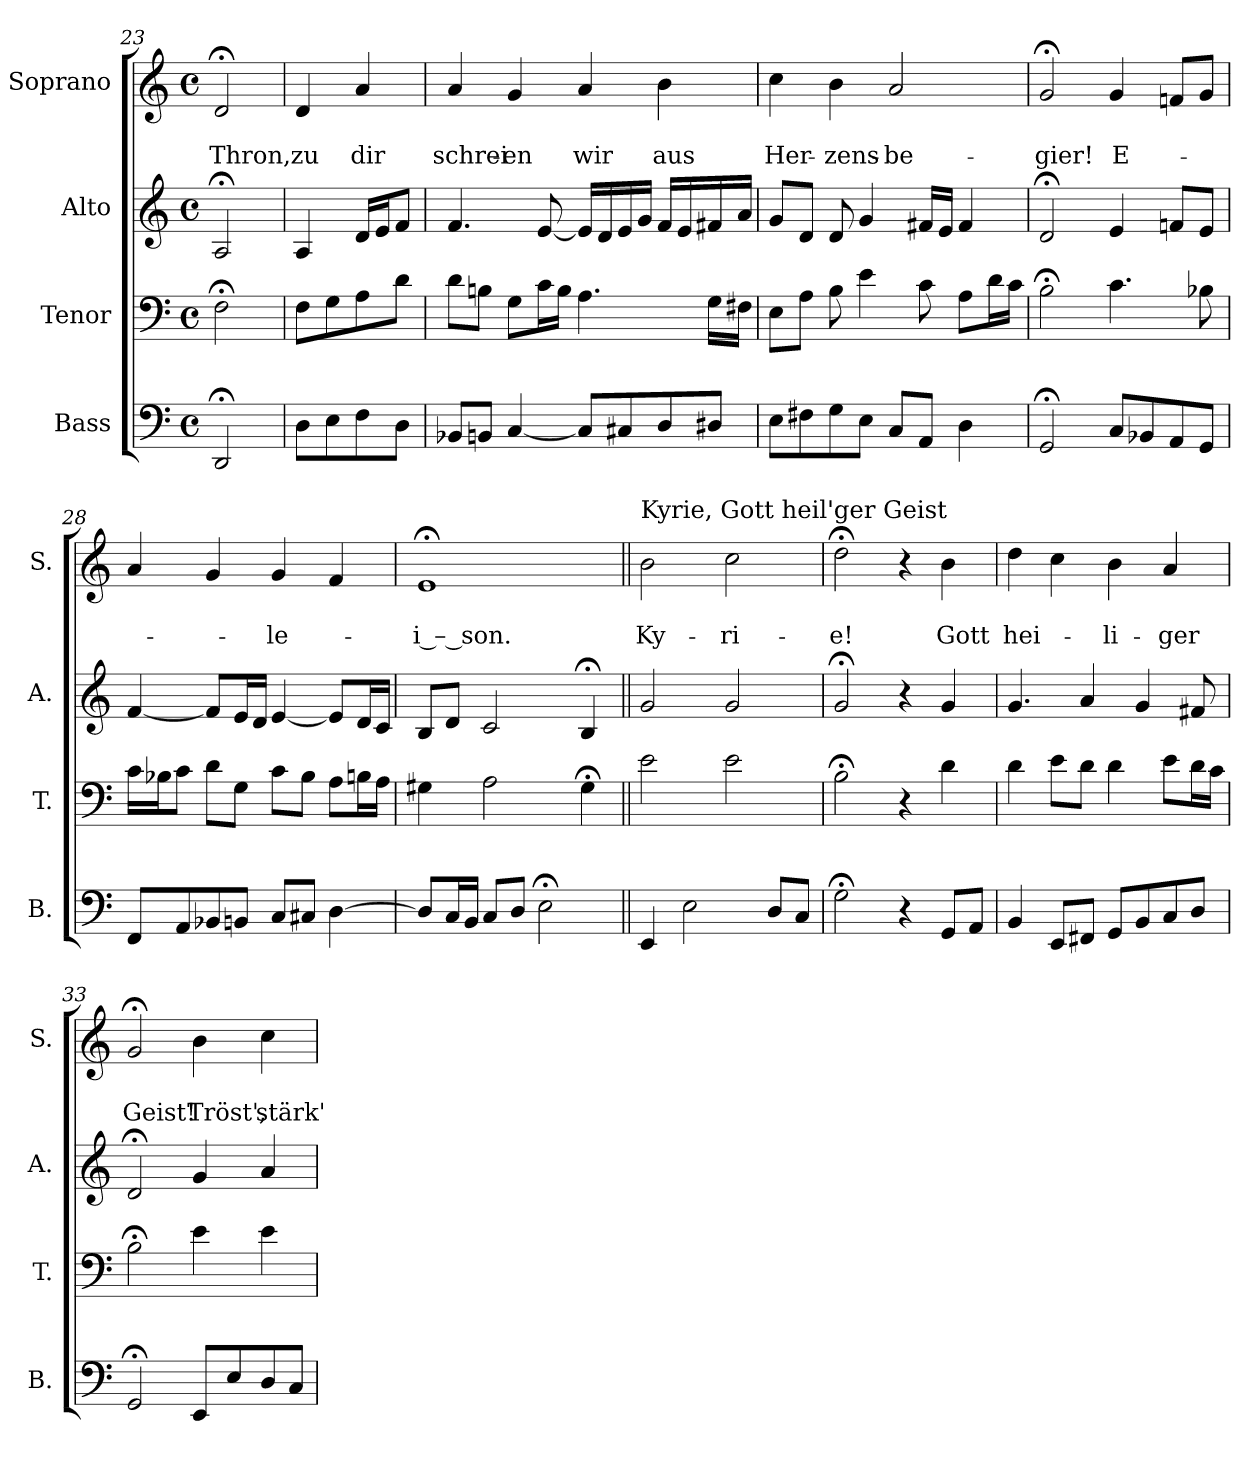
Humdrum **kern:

**kern	**kern	**kern	**kern	**text	**text
*part4	*part3	*part2	*part1	*part1	*part1
*staff4	*staff3	*staff2	*staff1	*staff1	*staff1
*I"Bass	*I"Tenor	*I"Alto	*I"Soprano	*	*
*I'B.	*I'T.	*I'A.	*I'S.	*	*
*clefF4	*clefF4	*clefG2	*clefG2	*	*
*k[]	*k[]	*k[]	*k[]	*	*
*	*	*	*C:	*	*
*M4/4	*M4/4	*M4/4	*M4/4	*	*
*met(c)	*met(c)	*met(c)	*met(c)	*	*
=23	=23	=23	=23	=23	=23
2DD;</	2F;<\	2A;</	2d;</	.	Thron,
!!LO:PB:g=z
=24	=24	=24	=24	=24	=24
8D\L	8F\L	4A/	4d/	.	zu
8E\	8G\	.	.	.	.
8F\	8A\	16d/LL	4a/	.	dir
.	.	16e/J	.	.	.
8D\J	8d\J	8f/J	.	.	.
=25	=25	=25	=25	=25	=25
8BB-X/L	8d\L	4.f/	4a/	.	schrei-
8BBn/J	8Bn\J	.	.	.	.
[4C/	8G\L	.	4g/	.	-en
.	16c\L	[8e/	.	.	.
.	16B\JJ	.	.	.	.
8C/L]	4.A\	16e/LL]	4a/	.	wir
.	.	16d/	.	.	.
8C#X/	.	16e/	.	.	.
.	.	16g/JJ	.	.	.
8D/	.	16f/LL	4b\	.	aus
.	.	16e/	.	.	.
8D#X/J	16G\LL	16f#X/	.	.	.
.	16F#X\JJ	16a/JJ	.	.	.
=26	=26	=26	=26	=26	=26
8E\L	8E\L	8g/L	4cc\	.	Her-
8F#X\	8A\J	8d/J	.	.	.
8G\	8B\	8d/	4b\	.	-zens-
8E\J	4e\	4g/	.	.	.
8C/L	.	.	2a/	.	-be-
8AA/J	8c\	16f#X/LL	.	.	.
.	.	16e/JJ	.	.	.
4D\	8A\L	4f#/	.	.	.
.	16d\L	.	.	.	.
.	16c\JJ	.	.	.	.
=27	=27	=27	=27	=27	=27
2GG;</	2B;<\	2d;</	2g;</	.	-gier!
8C/L	4.c\	4e/	4g/	.	E-
8BB-X/	.	.	.	.	.
8AA/	.	8fn/L	8fn/L	.	.
8GG/J	8B-X\	8e/J	8g/J	.	.
=28	=28	=28	=28	=28	=28
8FF/L	16c\LL	[4f/	4a/	.	.
.	16B-X\J	.	.	.	.
8AA/	8c\J	.	.	.	.
8BB-X/	8d\L	8f/L]	4g/	.	.
8BBn/J	8G\J	16e/L	.	.	.
.	.	16d/JJ	.	.	.
8C/L	8c\L	[4e/	4g/	.	-le-
8C#X/J	8B-\J	.	.	.	.
[4D\	8A\L	8e/L]	4f/	.	.
.	16Bn\L	16d/L	.	.	.
.	16A\JJ	16c/JJ	.	.	.
!!LO:LB:g=z
=29	=29	=29	=29	=29	=29
8D/L]	4G#X\	8B/L	1e;<	.	-i – son.
16C/L	.	8d/J	.	.	.
16BB/JJ	.	.	.	.	.
8C/L	2A\	2c/	.	.	.
8D/J	.	.	.	.	.
2E;<\	.	.	.	.	.
.	4G#;<\	4B;</	.	.	.
=30||	=30||	=30||	=30||	=30||	=30||
!	!	!	!LO:TX:a:t=Kyrie, Gott heil'ger Geist	!	!
4EE/	2e\	2g/	2b\	.	Ky-
2E\	.	.	.	.	.
.	2e\	2g/	2cc\	.	-ri-
8D/L	.	.	.	.	.
8C/J	.	.	.	.	.
=31	=31	=31	=31	=31	=31
2G;<\	2B;<\	2g;</	2dd;<\	.	-e!
4r	4r	4r	4r	.	.
8GG/L	4d\	4g/	4b\	.	Gott
8AA/J	.	.	.	.	.
=32	=32	=32	=32	=32	=32
4BB/	4d\	4.g/	4dd\	.	hei-
8EE/L	8e\L	.	4cc\	.	.
8FF#X/J	8d\J	4a/	.	.	.
8GG/L	4d\	.	4b\	.	-li-
8BB/	.	4g/	.	.	.
8C/	8e\L	.	4a/	.	-ger
8D/J	16d\L	8f#X/	.	.	.
.	16c\JJ	.	.	.	.
=33	=33	=33	=33	=33	=33
2GG;</	2B;<\	2d;</	2g;</	.	Geist!
8EE/L	4e\	4g/	4b\	.	Tröst',
8E/	.	.	.	.	.
8D/	4e\	4a/	4cc\	.	stärk'
8C/J	.	.	.	.	.
=	=	=	=	=	=
*-	*-	*-	*-	*-	*-
